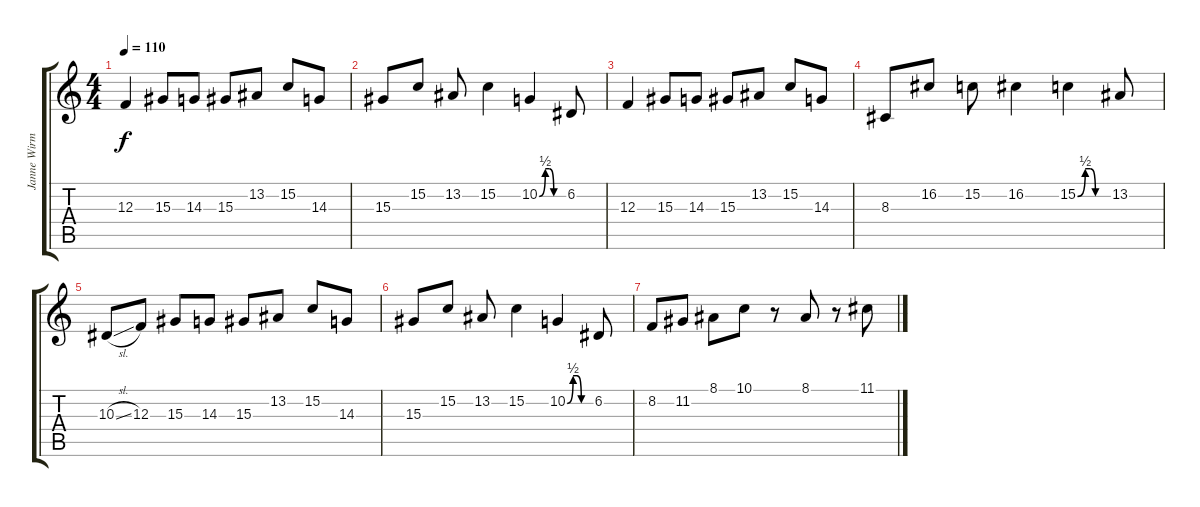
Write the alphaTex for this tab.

\track ("Janne Wirman" "Janne Wirm") {instrument lead2sawtooth}
\staff {score tabs}
\tuning (D4 A3 F3 C3 G2 C2) {hide}
\ts (4 4)
\tempo 110
\clef g2
\ks c
12.3.4{dy f} 15.3.8 14.3.8 15.3.8 13.2.8 15.2.8 14.3.8 |
15.3.8 15.2.8 13.2.8 15.2.4 10.2{be (custom 0 0 15 2 25 2 36 0 60 0)}.4 6.2.8 |
12.3.4 15.3.8 14.3.8 15.3.8 13.2.8 15.2.8 14.3.8 |
8.3.8 16.2.8 15.2.8 16.2.4 15.2{be (custom 0 0 15 2 25 2 35 0 60 0)}.4 13.2.8 |
10.3{sl}.8 12.3.8 15.3.8 14.3.8 15.3.8 13.2.8 15.2.8 14.3.8 |
15.3.8 15.2.8 13.2.8 15.2.4 10.2{be (custom 0 0 15 2 25 2 36 0 60 0)}.4 6.2.8 |
8.2.8 11.2.8 8.1.8 10.1.8 r.8 8.1.8 r.8 11.1.8
